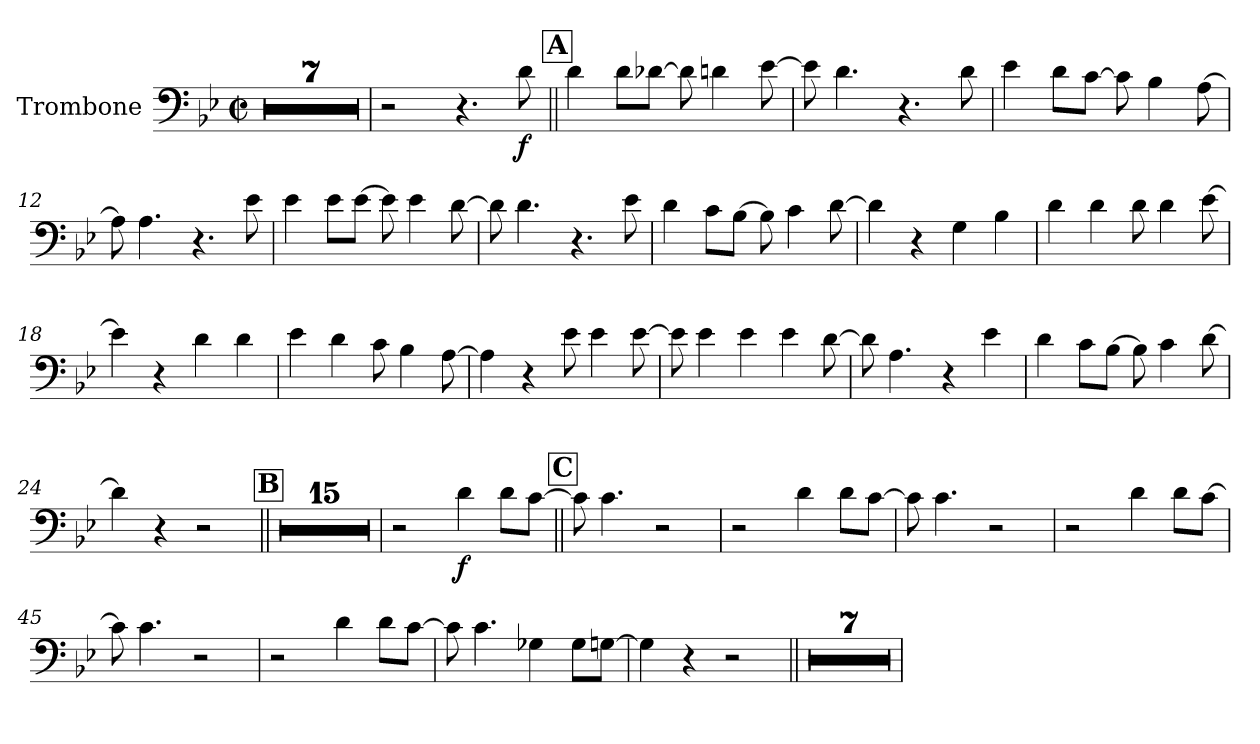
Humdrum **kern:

**kern	**dynam
*part1	*part1
*staff1	*staff1
*I"Trombone	*
*I'Tbn.	*
*clefF4	*
*k[b-e-]	*
*B-:	*
*M2/2	*
*met(c|)	*
*MM170	*
=1	=1
1r	.
=2	=2
1r	.
=3	=3
1r	.
=4	=4
1r	.
=5	=5
1r	.
=6	=6
1r	.
=7	=7
1r	.
!!LO:LB:g=z
=8	=8
2r	.
4.r	.
!	!LO:DY:b
8d\	f
!!LO:REH:place=s1:a:t=A
=9||	=9||
4d\	.
8d\L	.
[>8d-X\J	.
8d-\]	.
4dn\	.
[>8e-\	.
=10	=10
8e-\]	.
4.d\	.
4.r	.
8d\	.
=11	=11
4e-\	.
8d\L	.
[>8c\J	.
8c\]	.
4B-\	.
[>8A\	.
=12	=12
8A\]	.
4.A\	.
4.r	.
8e-\	.
!!LO:LB:g=z
=13	=13
4e-\	.
8e-\L	.
[>8e-\J	.
8e-\]	.
4e-\	.
[>8d\	.
=14	=14
8d\]	.
4.d\	.
4.r	.
8e-\	.
=15	=15
4d\	.
8c\L	.
[>8B-\J	.
8B-\]	.
4c\	.
[>8d\	.
=16	=16
4d\]	.
4r	.
4G\	.
4B-\	.
!!LO:LB:g=z
=17	=17
4d\	.
4d\	.
8d\	.
4d\	.
[>8e-\	.
=18	=18
4e-\]	.
4r	.
4d\	.
4d\	.
=19	=19
4e-\	.
4d\	.
8c\	.
4B-\	.
[>8A\	.
=20	=20
4A\]	.
4r	.
8e-\	.
4e-\	.
[>8e-\	.
!!LO:LB:g=z
=21	=21
8e-\]	.
4e-\	.
4e-\	.
4e-\	.
[>8d\	.
=22	=22
8d\]	.
4.A\	.
4r	.
4e-\	.
=23	=23
4d\	.
8c\L	.
[>8B-\J	.
8B-\]	.
4c\	.
[>8d\	.
=24	=24
4d\]	.
4r	.
2r	.
!!LO:LB:g=z
!!LO:REH:place=s1:a:t=B
=25||	=25||
1r	.
=26	=26
1r	.
=27	=27
1r	.
=28	=28
1r	.
=29	=29
1r	.
=30	=30
1r	.
=31	=31
1r	.
=32	=32
1r	.
=33	=33
1r	.
=34	=34
1r	.
=35	=35
1r	.
=36	=36
1r	.
=37	=37
1r	.
=38	=38
1r	.
=39	=39
1r	.
!!LO:LB:g=z
=40	=40
2r	.
!	!LO:DY:b
4d\	f
8d\L	.
[>8c\J	.
!!LO:REH:place=s1:a:t=C
=41||	=41||
8c\]	.
4.c\	.
2r	.
=42	=42
2r	.
4d\	.
8d\L	.
[>8c\J	.
=43	=43
8c\]	.
4.c\	.
2r	.
=44	=44
2r	.
4d\	.
8d\L	.
[>8c\J	.
!!LO:LB:g=z
=45	=45
8c\]	.
4.c\	.
2r	.
=46	=46
2r	.
4d\	.
8d\L	.
[>8c\J	.
=47	=47
8c\]	.
4.c\	.
4G-X\	.
8G-\L	.
[>8Gn\J	.
=48	=48
4G\]	.
4r	.
2r	.
!!LO:LB:g=z
=49||	=49||
1r	.
=50	=50
1r	.
=51	=51
1r	.
=52	=52
1r	.
=53	=53
1r	.
=54	=54
1r	.
=55	=55
1r	.
=	=
*-	*-
